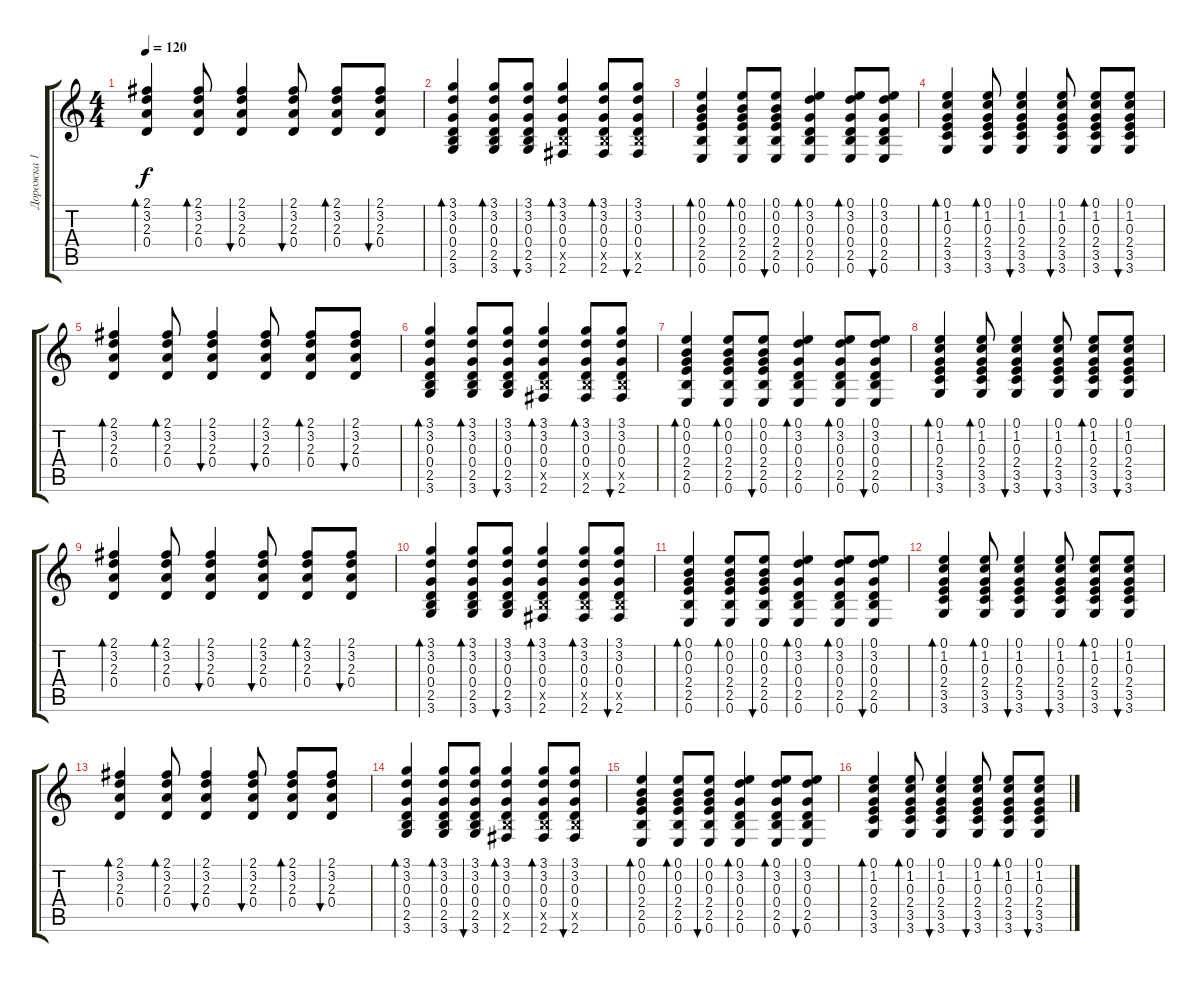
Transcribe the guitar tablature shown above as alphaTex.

\track ("Дорожка 1" "Дорожка 1") {instrument acousticguitarsteel}
\staff {score tabs}
\tuning (E4 B3 G3 D3 A2 E2) {hide}
\ts (4 4)
\tempo 120
\clef g2
\ks c
(2.1 3.2 2.3 0.4).4{bd 60 dy f} (2.1 3.2 2.3 0.4).8{bd 60} (2.1 3.2 2.3 0.4).4{bu 60} (2.1 3.2 2.3 0.4).8{bu 60} (2.1 3.2 2.3 0.4).8{bd 60} (2.1 3.2 2.3 0.4).8{bu 60} |
(3.1 3.2 0.3 0.4 2.5 3.6).4{bd 60} (3.1 3.2 0.3 0.4 2.5 3.6).8{bd 60} (3.1 3.2 0.3 0.4 2.5 3.6).8{bu 60} (3.1 3.2 0.3 0.4 2.5{x} 2.6).4{bd 60} (3.1 3.2 0.3 0.4 2.5{x} 2.6).8{bd 60} (3.1 3.2 0.3 0.4 2.5{x} 2.6).8{bu 60} |
(0.1 0.2 0.3 2.4 2.5 0.6).4{bd 60} (0.1 0.2 0.3 2.4 2.5 0.6).8{bd 60} (0.1 0.2 0.3 2.4 2.5 0.6).8{bu 60} (0.1 3.2 0.3 0.4 2.5 0.6).4{bd 60} (0.1 3.2 0.3 0.4 2.5 0.6).8{bd 60} (0.1 3.2 0.3 0.4 2.5 0.6).8{bu 60} |
(0.1 1.2 0.3 2.4 3.5 3.6).4{bd 60} (0.1 1.2 0.3 2.4 3.5 3.6).8{bd 60} (0.1 1.2 0.3 2.4 3.5 3.6).4{bu 60} (0.1 1.2 0.3 2.4 3.5 3.6).8{bu 60} (0.1 1.2 0.3 2.4 3.5 3.6).8{bd 60} (0.1 1.2 0.3 2.4 3.5 3.6).8{bu 60} |
(2.1 3.2 2.3 0.4).4{bd 60} (2.1 3.2 2.3 0.4).8{bd 60} (2.1 3.2 2.3 0.4).4{bu 60} (2.1 3.2 2.3 0.4).8{bu 60} (2.1 3.2 2.3 0.4).8{bd 60} (2.1 3.2 2.3 0.4).8{bu 60} |
(3.1 3.2 0.3 0.4 2.5 3.6).4{bd 60} (3.1 3.2 0.3 0.4 2.5 3.6).8{bd 60} (3.1 3.2 0.3 0.4 2.5 3.6).8{bu 60} (3.1 3.2 0.3 0.4 2.5{x} 2.6).4{bd 60} (3.1 3.2 0.3 0.4 2.5{x} 2.6).8{bd 60} (3.1 3.2 0.3 0.4 2.5{x} 2.6).8{bu 60} |
(0.1 0.2 0.3 2.4 2.5 0.6).4{bd 60} (0.1 0.2 0.3 2.4 2.5 0.6).8{bd 60} (0.1 0.2 0.3 2.4 2.5 0.6).8{bu 60} (0.1 3.2 0.3 0.4 2.5 0.6).4{bd 60} (0.1 3.2 0.3 0.4 2.5 0.6).8{bd 60} (0.1 3.2 0.3 0.4 2.5 0.6).8{bu 60} |
(0.1 1.2 0.3 2.4 3.5 3.6).4{bd 60} (0.1 1.2 0.3 2.4 3.5 3.6).8{bd 60} (0.1 1.2 0.3 2.4 3.5 3.6).4{bu 60} (0.1 1.2 0.3 2.4 3.5 3.6).8{bu 60} (0.1 1.2 0.3 2.4 3.5 3.6).8{bd 60} (0.1 1.2 0.3 2.4 3.5 3.6).8{bu 60} |
(2.1 3.2 2.3 0.4).4{bd 60} (2.1 3.2 2.3 0.4).8{bd 60} (2.1 3.2 2.3 0.4).4{bu 60} (2.1 3.2 2.3 0.4).8{bu 60} (2.1 3.2 2.3 0.4).8{bd 60} (2.1 3.2 2.3 0.4).8{bu 60} |
(3.1 3.2 0.3 0.4 2.5 3.6).4{bd 60} (3.1 3.2 0.3 0.4 2.5 3.6).8{bd 60} (3.1 3.2 0.3 0.4 2.5 3.6).8{bu 60} (3.1 3.2 0.3 0.4 2.5{x} 2.6).4{bd 60} (3.1 3.2 0.3 0.4 2.5{x} 2.6).8{bd 60} (3.1 3.2 0.3 0.4 2.5{x} 2.6).8{bu 60} |
(0.1 0.2 0.3 2.4 2.5 0.6).4{bd 60} (0.1 0.2 0.3 2.4 2.5 0.6).8{bd 60} (0.1 0.2 0.3 2.4 2.5 0.6).8{bu 60} (0.1 3.2 0.3 0.4 2.5 0.6).4{bd 60} (0.1 3.2 0.3 0.4 2.5 0.6).8{bd 60} (0.1 3.2 0.3 0.4 2.5 0.6).8{bu 60} |
(0.1 1.2 0.3 2.4 3.5 3.6).4{bd 60} (0.1 1.2 0.3 2.4 3.5 3.6).8{bd 60} (0.1 1.2 0.3 2.4 3.5 3.6).4{bu 60} (0.1 1.2 0.3 2.4 3.5 3.6).8{bu 60} (0.1 1.2 0.3 2.4 3.5 3.6).8{bd 60} (0.1 1.2 0.3 2.4 3.5 3.6).8{bu 60} |
(2.1 3.2 2.3 0.4).4{bd 60} (2.1 3.2 2.3 0.4).8{bd 60} (2.1 3.2 2.3 0.4).4{bu 60} (2.1 3.2 2.3 0.4).8{bu 60} (2.1 3.2 2.3 0.4).8{bd 60} (2.1 3.2 2.3 0.4).8{bu 60} |
(3.1 3.2 0.3 0.4 2.5 3.6).4{bd 60} (3.1 3.2 0.3 0.4 2.5 3.6).8{bd 60} (3.1 3.2 0.3 0.4 2.5 3.6).8{bu 60} (3.1 3.2 0.3 0.4 2.5{x} 2.6).4{bd 60} (3.1 3.2 0.3 0.4 2.5{x} 2.6).8{bd 60} (3.1 3.2 0.3 0.4 2.5{x} 2.6).8{bu 60} |
(0.1 0.2 0.3 2.4 2.5 0.6).4{bd 60} (0.1 0.2 0.3 2.4 2.5 0.6).8{bd 60} (0.1 0.2 0.3 2.4 2.5 0.6).8{bu 60} (0.1 3.2 0.3 0.4 2.5 0.6).4{bd 60} (0.1 3.2 0.3 0.4 2.5 0.6).8{bd 60} (0.1 3.2 0.3 0.4 2.5 0.6).8{bu 60} |
(0.1 1.2 0.3 2.4 3.5 3.6).4{bd 60} (0.1 1.2 0.3 2.4 3.5 3.6).8{bd 60} (0.1 1.2 0.3 2.4 3.5 3.6).4{bu 60} (0.1 1.2 0.3 2.4 3.5 3.6).8{bu 60} (0.1 1.2 0.3 2.4 3.5 3.6).8{bd 60} (0.1 1.2 0.3 2.4 3.5 3.6).8{bu 60}
